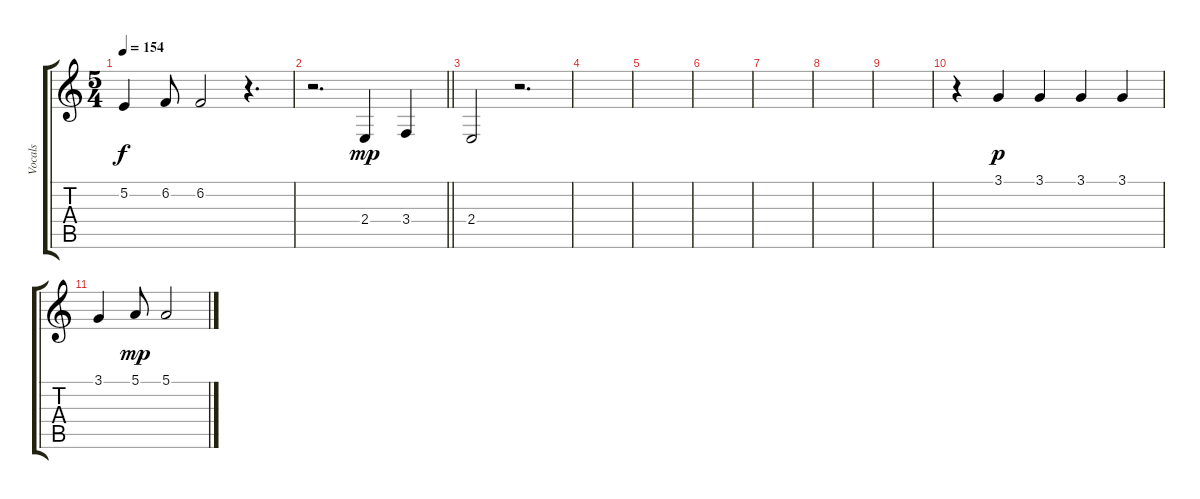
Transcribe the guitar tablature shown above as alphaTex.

\track ("Vocals" "Vocals") {instrument flute}
\staff {score tabs}
\tuning (E4 B3 G3 D3 A2 E2) {hide}
\ts (5 4)
\tempo 154
\clef g2
\ks c
5.2.4{dy f} 6.2.8 6.2.2 r.4{d} |
\barLineRight lightlight
r.2{d} 2.4.4{dy mp} 3.4.4 |
2.4.2 r.2{d} |
|
|
|
|
|
|
r.4 3.1.4{dy p} 3.1.4 3.1.4 3.1.4 |
3.1.4 5.1.8{dy mp} 5.1.2
